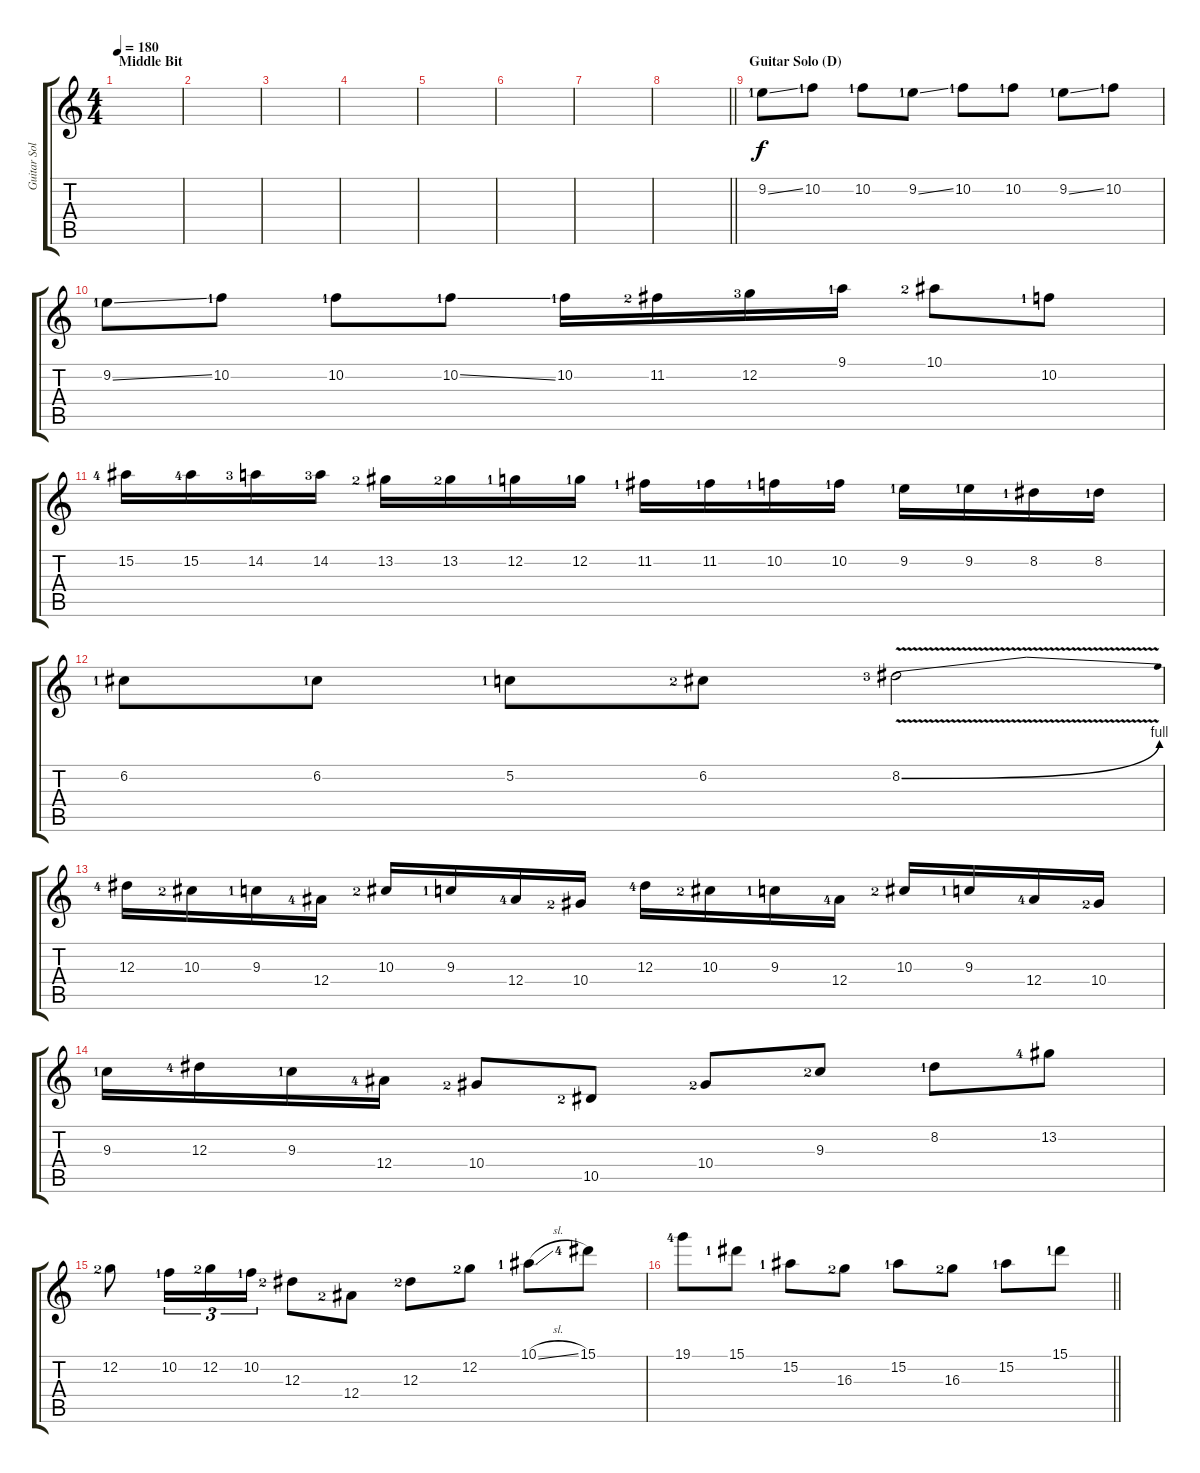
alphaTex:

\track ("Guitar Solo" "Guitar Sol") {instrument distortionguitar}
\staff {score tabs}
\tuning (C4 G3 Eb3 Bb2 F2 C2) {hide}
\ts (4 4)
\section ("" "Middle Bit")
\tempo 180
\clef g2
\ks c
|
|
|
|
|
|
|
\barLineRight lightlight
|
\section ("" "Guitar Solo (D)")
9.2{ss lf 2}.8 10.2{lf 2}.8 10.2{lf 2}.8 9.2{ss lf 2}.8 10.2{lf 2}.8 10.2{lf 2}.8 9.2{ss lf 2}.8 10.2{lf 2}.8 |
9.2{ss lf 2}.8 10.2{lf 2}.8 10.2{lf 2}.8 10.2{ss lf 2}.8 10.2{lf 2}.16 11.2{lf 3}.16 12.2{lf 4}.16 9.1{lf 2}.16 10.1{lf 3}.8 10.2{lf 2}.8 |
15.2{lf 5}.16 15.2{lf 5}.16 14.2{lf 4}.16 14.2{lf 4}.16 13.2{lf 3}.16 13.2{lf 3}.16 12.2{lf 2}.16 12.2{lf 2}.16 11.2{lf 2}.16 11.2{lf 2}.16 10.2{lf 2}.16 10.2{lf 2}.16 9.2{lf 2}.16 9.2{lf 2}.16 8.2{lf 2}.16 8.2{lf 2}.16 |
6.2{lf 2}.8 6.2{lf 2}.8 5.2{lf 2}.8 6.2{lf 3}.8 8.2{be (bend 0 0 60 4) v lf 4}.2 |
12.3{lf 5}.16 10.3{lf 3}.16 9.3{lf 2}.16 12.4{lf 5}.16 10.3{lf 3}.16 9.3{lf 2}.16 12.4{lf 5}.16 10.4{lf 3}.16 12.3{lf 5}.16 10.3{lf 3}.16 9.3{lf 2}.16 12.4{lf 5}.16 10.3{lf 3}.16 9.3{lf 2}.16 12.4{lf 5}.16 10.4{lf 3}.16 |
9.3{lf 2}.16 12.3{lf 5}.16 9.3{lf 2}.16 12.4{lf 5}.16 10.4{lf 3}.8 10.5{lf 3}.8 10.4{lf 3}.8 9.3{lf 3}.8 8.2{lf 2}.8 13.2{lf 5}.8 |
12.2{lf 3}.8 10.2{lf 2}.16{tu (3 2)} 12.2{lf 3}.16{tu (3 2)} 10.2{lf 2}.16{tu (3 2)} 12.3{lf 3}.8 12.4{lf 3}.8 12.3{lf 3}.8 12.2{lf 3}.8 10.1{sl lf 2}.8 15.1{lf 5}.8 |
\barLineRight lightlight
19.1{lf 5}.8 15.1{lf 2}.8 15.2{lf 2}.8 16.3{lf 3}.8 15.2{lf 2}.8 16.3{lf 3}.8 15.2{lf 2}.8 15.1{lf 2}.8
